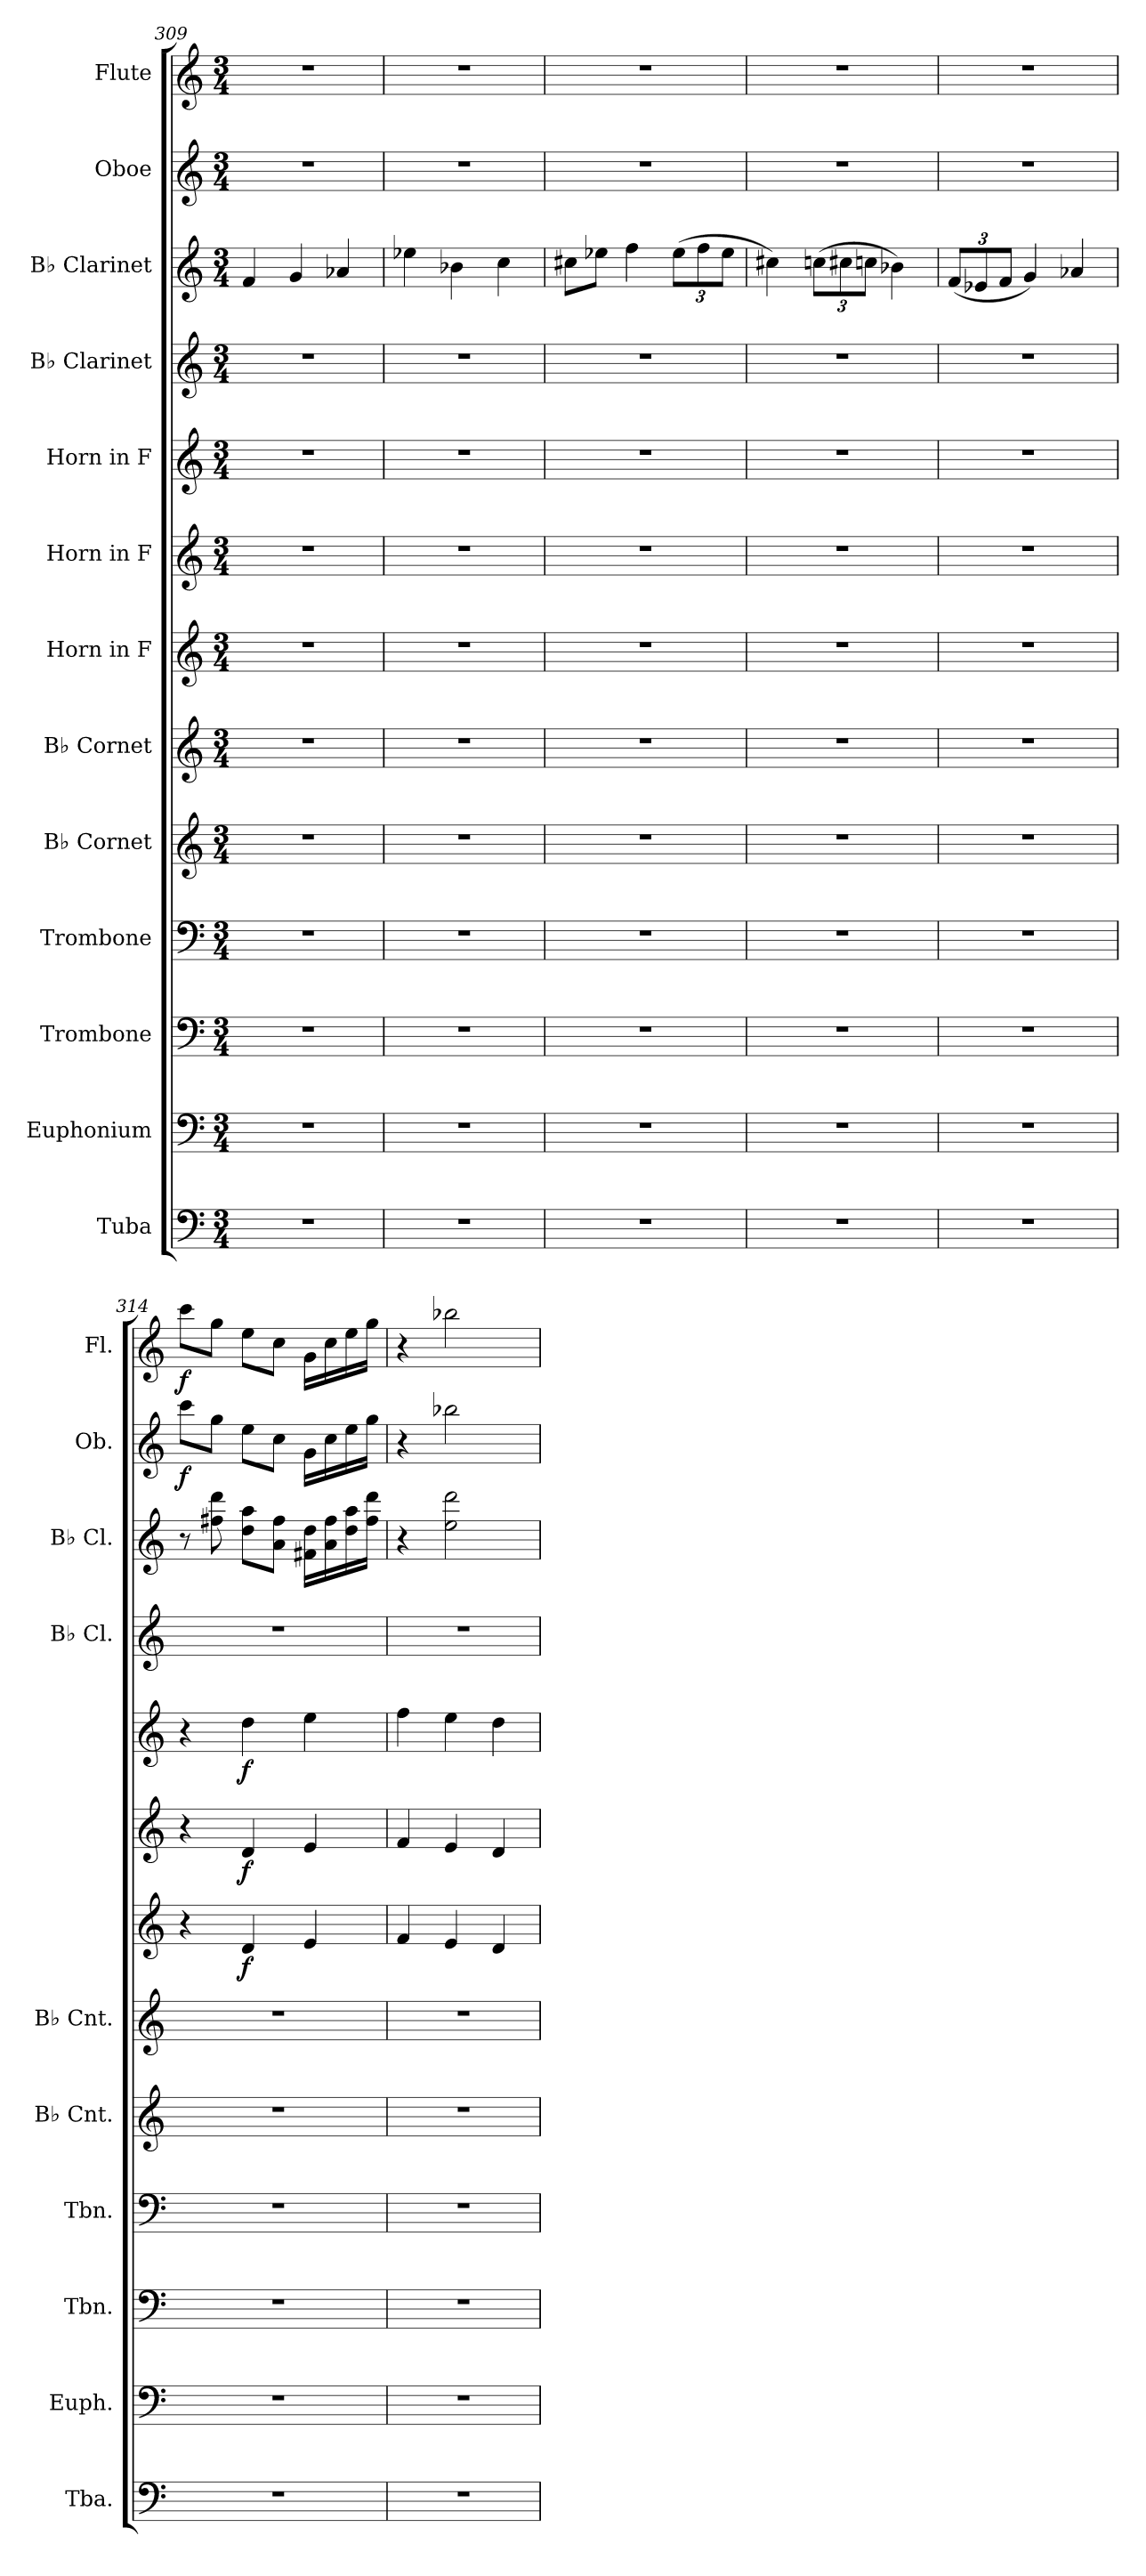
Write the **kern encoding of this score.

**kern	**kern	**kern	**kern	**kern	**kern	**kern	**dynam	**kern	**dynam	**kern	**dynam	**kern	**kern	**kern	**dynam	**kern	**dynam
*part13	*part12	*part11	*part10	*part9	*part8	*part7	*part7	*part6	*part6	*part5	*part5	*part4	*part3	*part2	*part2	*part1	*part1
*staff13	*staff12	*staff11	*staff10	*staff9	*staff8	*staff7	*staff7	*staff6	*staff6	*staff5	*staff5	*staff4	*staff3	*staff2	*staff2	*staff1	*staff1
*I"Tuba	*I"Euphonium	*I"Trombone	*I"Trombone	*I"B♭ Cornet	*I"B♭ Cornet	*I"Horn in F	*	*I"Horn in F	*	*I"Horn in F	*	*I"B♭ Clarinet	*I"B♭ Clarinet	*I"Oboe	*	*I"Flute	*
*I'Tba.	*I'Euph.	*I'Tbn.	*I'Tbn.	*I'B♭ Cnt.	*I'B♭ Cnt.	*	*	*	*	*	*	*I'B♭ Cl.	*I'B♭ Cl.	*I'Ob.	*	*I'Fl.	*
*clefF4	*clefF4	*clefF4	*clefF4	*clefG2	*clefG2	*clefG2	*	*clefG2	*	*clefG2	*	*clefG2	*clefG2	*clefG2	*	*clefG2	*
*	*	*	*	*ITrd1c2	*ITrd1c2	*ITrd4c7	*	*ITrd4c7	*	*ITrd4c7	*	*ITrd1c2	*ITrd1c2	*	*	*	*
*k[]	*k[]	*k[]	*k[]	*k[b-e-]	*k[b-e-]	*k[b-]	*	*k[b-]	*	*k[b-]	*	*k[b-e-]	*k[b-e-]	*k[]	*	*k[]	*
*M3/4	*M3/4	*M3/4	*M3/4	*M3/4	*M3/4	*M3/4	*	*M3/4	*	*M3/4	*	*M3/4	*M3/4	*M3/4	*	*M3/4	*
=309	=309	=309	=309	=309	=309	=309	=309	=309	=309	=309	=309	=309	=309	=309	=309	=309	=309
2.r	2.r	2.r	2.r	2.r	2.r	2.r	.	2.r	.	2.r	.	2.r	4e-/	2.r	.	2.r	.
.	.	.	.	.	.	.	.	.	.	.	.	.	4f/	.	.	.	.
.	.	.	.	.	.	.	.	.	.	.	.	.	4g-X/	.	.	.	.
=310	=310	=310	=310	=310	=310	=310	=310	=310	=310	=310	=310	=310	=310	=310	=310	=310	=310
2.r	2.r	2.r	2.r	2.r	2.r	2.r	.	2.r	.	2.r	.	2.r	4dd-X\	2.r	.	2.r	.
.	.	.	.	.	.	.	.	.	.	.	.	.	4a-X\	.	.	.	.
.	.	.	.	.	.	.	.	.	.	.	.	.	4b-\	.	.	.	.
=311	=311	=311	=311	=311	=311	=311	=311	=311	=311	=311	=311	=311	=311	=311	=311	=311	=311
2.r	2.r	2.r	2.r	2.r	2.r	2.r	.	2.r	.	2.r	.	2.r	8bn\L	2.r	.	2.r	.
.	.	.	.	.	.	.	.	.	.	.	.	.	8dd-X\J	.	.	.	.
.	.	.	.	.	.	.	.	.	.	.	.	.	4ee-\	.	.	.	.
*	*	*	*	*	*	*	*	*	*	*	*	*	*Xbrackettup	*	*	*	*
.	.	.	.	.	.	.	.	.	.	.	.	.	(12dd-\L	.	.	.	.
.	.	.	.	.	.	.	.	.	.	.	.	.	12ee-\	.	.	.	.
.	.	.	.	.	.	.	.	.	.	.	.	.	12dd-\J	.	.	.	.
=312	=312	=312	=312	=312	=312	=312	=312	=312	=312	=312	=312	=312	=312	=312	=312	=312	=312
2.r	2.r	2.r	2.r	2.r	2.r	2.r	.	2.r	.	2.r	.	2.r	4bn\)	2.r	.	2.r	.
.	.	.	.	.	.	.	.	.	.	.	.	.	(12b-X\L	.	.	.	.
.	.	.	.	.	.	.	.	.	.	.	.	.	12bn\	.	.	.	.
.	.	.	.	.	.	.	.	.	.	.	.	.	12b-X\J	.	.	.	.
.	.	.	.	.	.	.	.	.	.	.	.	.	4a-X\)	.	.	.	.
!!LO:PB:g=z
=313	=313	=313	=313	=313	=313	=313	=313	=313	=313	=313	=313	=313	=313	=313	=313	=313	=313
2.r	2.r	2.r	2.r	2.r	2.r	2.r	.	2.r	.	2.r	.	2.r	(12e-/L	2.r	.	2.r	.
.	.	.	.	.	.	.	.	.	.	.	.	.	12d-X/	.	.	.	.
.	.	.	.	.	.	.	.	.	.	.	.	.	12e-/J	.	.	.	.
.	.	.	.	.	.	.	.	.	.	.	.	.	4f/)	.	.	.	.
.	.	.	.	.	.	.	.	.	.	.	.	.	4g-X/	.	.	.	.
=314	=314	=314	=314	=314	=314	=314	=314	=314	=314	=314	=314	=314	=314	=314	=314	=314	=314
!	!	!	!	!	!	!	!	!	!	!	!	!	!	!	!LO:DY:b	!	!LO:DY:b
2.r	2.r	2.r	2.r	2.r	2.r	4r	.	4r	.	4r	.	2.r	8r	8ccc\L	f	8ccc\L	f
.	.	.	.	.	.	.	.	.	.	.	.	.	8een\ 8ccc\	8gg\J	.	8gg\J	.
!	!	!	!	!	!	!	!LO:DY:b	!	!LO:DY:b	!	!LO:DY:b	!	!	!	!	!	!
.	.	.	.	.	.	4G/	f	4G/	f	4g\	f	.	8cc\ 8gg\L	8ee\L	.	8ee\L	.
.	.	.	.	.	.	.	.	.	.	.	.	.	8g\ 8ee\J	8cc\J	.	8cc\J	.
.	.	.	.	.	.	4A/	.	4A/	.	4a\	.	.	16en\ 16cc\LL	16g\LL	.	16g\LL	.
.	.	.	.	.	.	.	.	.	.	.	.	.	16g\ 16ee\	16cc\	.	16cc\	.
.	.	.	.	.	.	.	.	.	.	.	.	.	16cc\ 16gg\	16ee\	.	16ee\	.
.	.	.	.	.	.	.	.	.	.	.	.	.	16ee\ 16ccc\JJ	16gg\JJ	.	16gg\JJ	.
=315	=315	=315	=315	=315	=315	=315	=315	=315	=315	=315	=315	=315	=315	=315	=315	=315	=315
2.r	2.r	2.r	2.r	2.r	2.r	4B-/	.	4B-/	.	4b-\	.	2.r	4r	4r	.	4r	.
.	.	.	.	.	.	4A/	.	4A/	.	4a\	.	.	2dd\ 2ccc\	2bb-X\	.	2bb-X\	.
.	.	.	.	.	.	4G/	.	4G/	.	4g\	.	.	.	.	.	.	.
=	=	=	=	=	=	=	=	=	=	=	=	=	=	=	=	=	=
*-	*-	*-	*-	*-	*-	*-	*-	*-	*-	*-	*-	*-	*-	*-	*-	*-	*-
